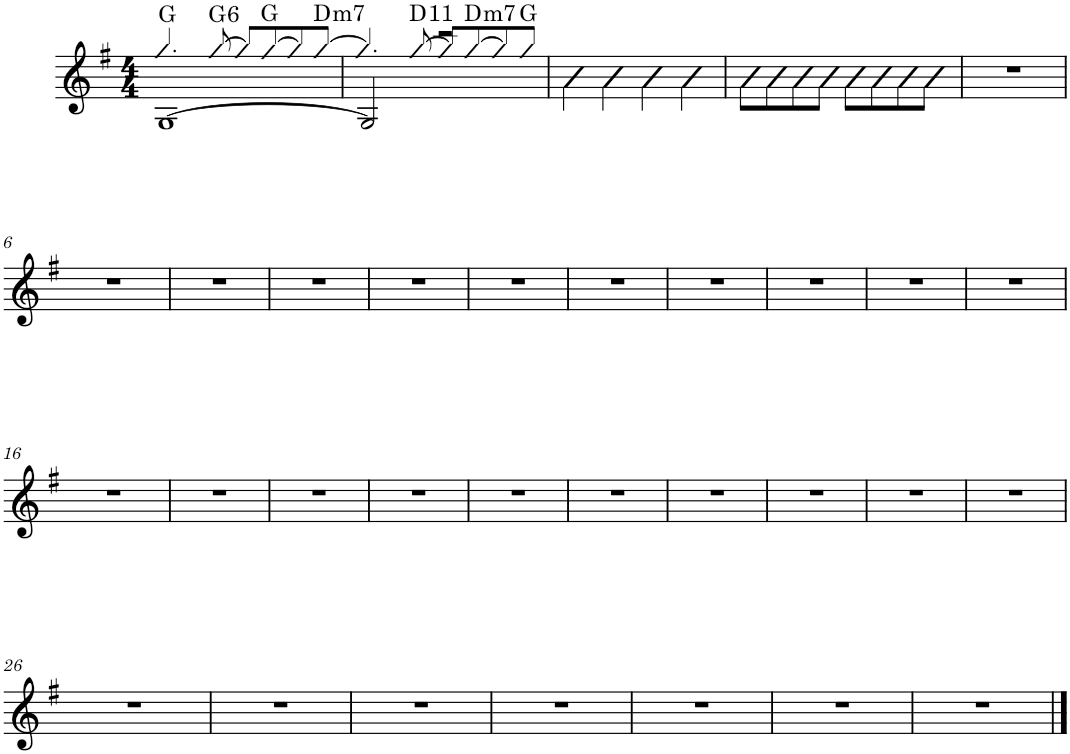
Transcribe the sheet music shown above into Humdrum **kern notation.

**kern	**harte
*part1	*part1
*staff1	*
*I"Piano	*
*I'Pno.	*
*clefG2	*
*k[f#]	*
*M4/4	*
=1	=1
*^	*
[1G	4.B/	G:maj
!	!	!LO:H:kt=6
.	8B/	G:maj6
.	8B/L	.
.	8B/	G:maj
.	8B/	.
!	!	!LO:H:kt=m7
.	8B/J	D:min7
=2	=2	=2
2G/]	4.B/	.
!	!	!LO:H:kt=11
.	8B/	D:9(11)
2r	8B/L	.
!	!	!LO:H:kt=m7
.	8B/	D:min7
.	8B/	.
.	8B/J	G:maj
*v	*v	*
=3	=3
4c\	.
4c\	.
4c\	.
4c\	.
=4	=4
8c\L	.
8c\	.
8c\	.
8c\J	.
8c\L	.
8c\	.
8c\	.
8c\J	.
=5	=5
1r	.
!!LO:LB:g=z
=6	=6
1r	.
=7	=7
1r	.
=8	=8
1r	.
=9	=9
1r	.
=10	=10
1r	.
=11	=11
1r	.
=12	=12
1r	.
=13	=13
1r	.
=14	=14
1r	.
=15	=15
1r	.
!!LO:LB:g=z
=16	=16
1r	.
=17	=17
1r	.
=18	=18
1r	.
=19	=19
1r	.
=20	=20
1r	.
=21	=21
1r	.
=22	=22
1r	.
=23	=23
1r	.
=24	=24
1r	.
=25	=25
1r	.
!!LO:LB:g=z
=26	=26
1r	.
=27	=27
1r	.
=28	=28
1r	.
=29	=29
1r	.
=30	=30
1r	.
=31	=31
1r	.
=32	=32
1r	.
==	==
*-	*-
